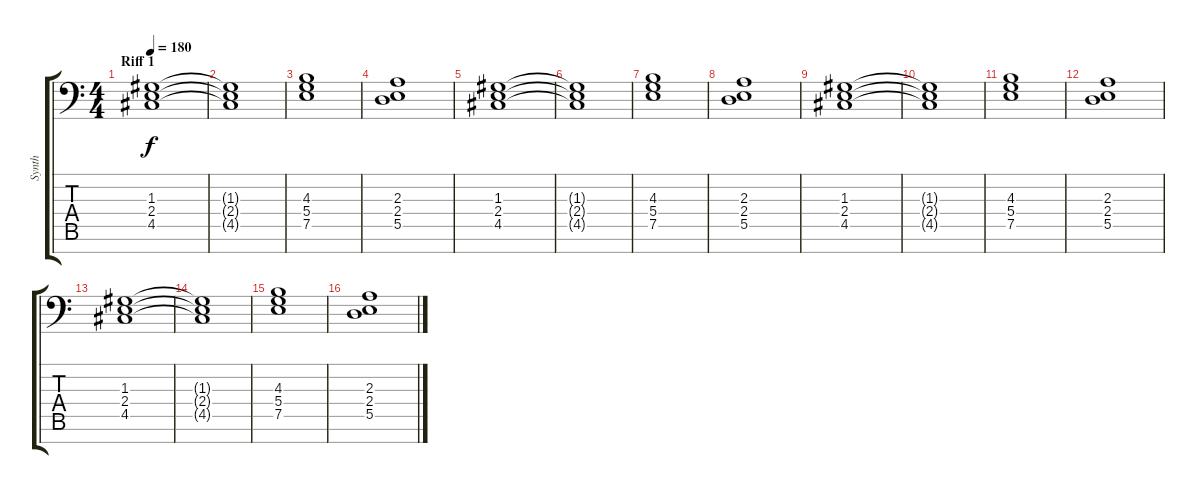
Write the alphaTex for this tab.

\track ("Synth" "Synth") {instrument stringensemble1}
\staff {score tabs}
\tuning (B8 B3 G3 D3 A2 Eb0 C-1) {hide}
\ts (4 4)
\section ("" "Riff 1")
\tempo 180
\clef f4
\ks c
(1.3 2.4 4.5).1{dy f} |
(1.3{t} 2.4{t} 4.5{t}).1 |
(4.3 5.4 7.5).1 |
(2.3 2.4 5.5).1 |
(1.3 2.4 4.5).1 |
(1.3{t} 2.4{t} 4.5{t}).1 |
(4.3 5.4 7.5).1 |
(2.3 2.4 5.5).1 |
(1.3 2.4 4.5).1 |
(1.3{t} 2.4{t} 4.5{t}).1 |
(4.3 5.4 7.5).1 |
(2.3 2.4 5.5).1 |
(1.3 2.4 4.5).1 |
(1.3{t} 2.4{t} 4.5{t}).1 |
(4.3 5.4 7.5).1 |
(2.3 2.4 5.5).1
